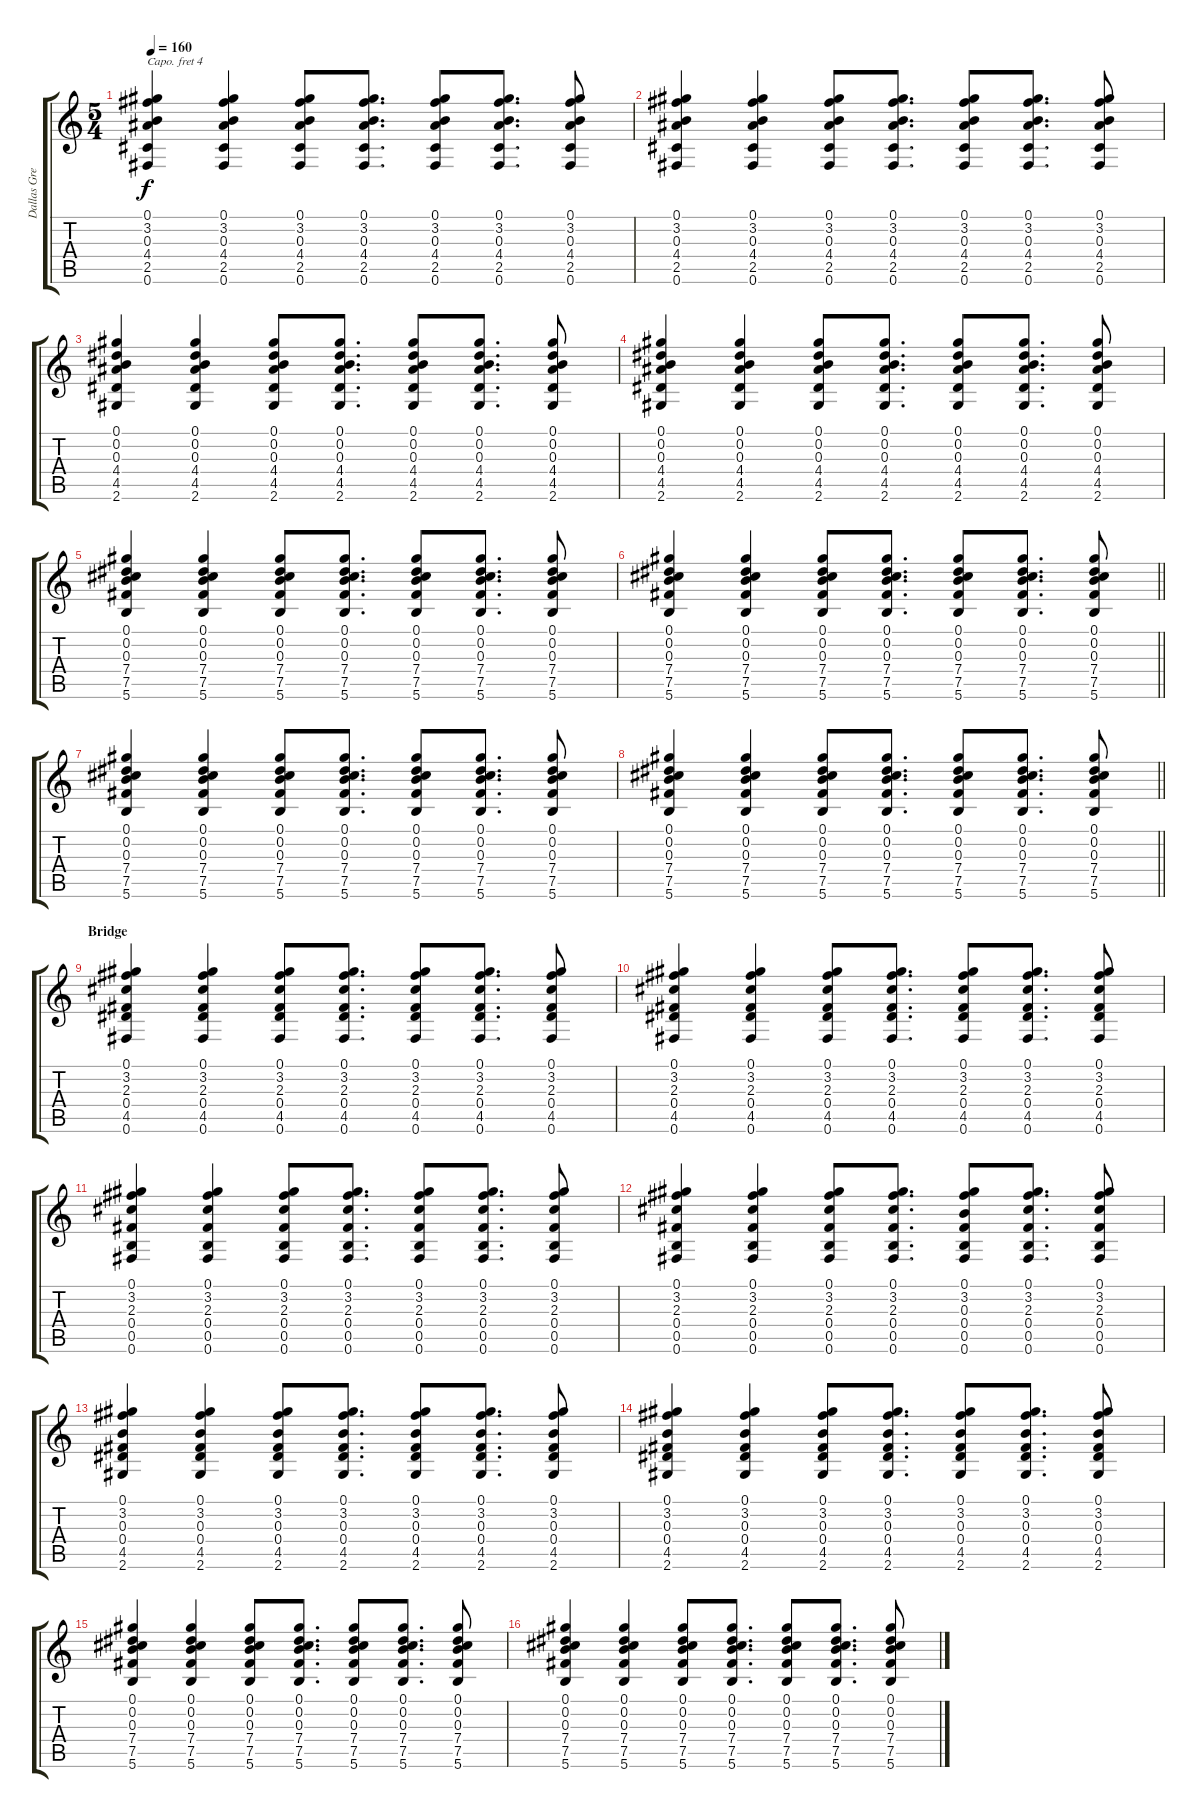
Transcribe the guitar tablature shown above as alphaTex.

\track ("Dallas Green" "Dallas Gre") {instrument acousticguitarsteel}
\staff {score tabs}
\capo 4
\tuning (E4 B3 G3 D3 G2 D2) {hide}
\ts (5 4)
\tempo 160
\clef g2
\ks c
(0.1 3.2 0.3 4.4 2.5 0.6).4{dy f} (0.1 3.2 0.3 4.4 2.5 0.6).4 (0.1 3.2 0.3 4.4 2.5 0.6).8 (0.1 3.2 0.3 4.4 2.5 0.6).8{d} (0.1 3.2 0.3 4.4 2.5 0.6).8 (0.1 3.2 0.3 4.4 2.5 0.6).8{d} (0.1 3.2 0.3 4.4 2.5 0.6).8 |
(0.1 3.2 0.3 4.4 2.5 0.6).4 (0.1 3.2 0.3 4.4 2.5 0.6).4 (0.1 3.2 0.3 4.4 2.5 0.6).8 (0.1 3.2 0.3 4.4 2.5 0.6).8{d} (0.1 3.2 0.3 4.4 2.5 0.6).8 (0.1 3.2 0.3 4.4 2.5 0.6).8{d} (0.1 3.2 0.3 4.4 2.5 0.6).8 |
(0.1 0.2 0.3 4.4 4.5 2.6).4 (0.1 0.2 0.3 4.4 4.5 2.6).4 (0.1 0.2 0.3 4.4 4.5 2.6).8 (0.1 0.2 0.3 4.4 4.5 2.6).8{d} (0.1 0.2 0.3 4.4 4.5 2.6).8 (0.1 0.2 0.3 4.4 4.5 2.6).8{d} (0.1 0.2 0.3 4.4 4.5 2.6).8 |
(0.1 0.2 0.3 4.4 4.5 2.6).4 (0.1 0.2 0.3 4.4 4.5 2.6).4 (0.1 0.2 0.3 4.4 4.5 2.6).8 (0.1 0.2 0.3 4.4 4.5 2.6).8{d} (0.1 0.2 0.3 4.4 4.5 2.6).8 (0.1 0.2 0.3 4.4 4.5 2.6).8{d} (0.1 0.2 0.3 4.4 4.5 2.6).8 |
(0.1 0.2 0.3 7.4 7.5 5.6).4 (0.1 0.2 0.3 7.4 7.5 5.6).4 (0.1 0.2 0.3 7.4 7.5 5.6).8 (0.1 0.2 0.3 7.4 7.5 5.6).8{d} (0.1 0.2 0.3 7.4 7.5 5.6).8 (0.1 0.2 0.3 7.4 7.5 5.6).8{d} (0.1 0.2 0.3 7.4 7.5 5.6).8 |
\barLineRight lightlight
(0.1 0.2 0.3 7.4 7.5 5.6).4 (0.1 0.2 0.3 7.4 7.5 5.6).4 (0.1 0.2 0.3 7.4 7.5 5.6).8 (0.1 0.2 0.3 7.4 7.5 5.6).8{d} (0.1 0.2 0.3 7.4 7.5 5.6).8 (0.1 0.2 0.3 7.4 7.5 5.6).8{d} (0.1 0.2 0.3 7.4 7.5 5.6).8 |
(0.1 0.2 0.3 7.4 7.5 5.6).4 (0.1 0.2 0.3 7.4 7.5 5.6).4 (0.1 0.2 0.3 7.4 7.5 5.6).8 (0.1 0.2 0.3 7.4 7.5 5.6).8{d} (0.1 0.2 0.3 7.4 7.5 5.6).8 (0.1 0.2 0.3 7.4 7.5 5.6).8{d} (0.1 0.2 0.3 7.4 7.5 5.6).8 |
\barLineRight lightlight
(0.1 0.2 0.3 7.4 7.5 5.6).4 (0.1 0.2 0.3 7.4 7.5 5.6).4 (0.1 0.2 0.3 7.4 7.5 5.6).8 (0.1 0.2 0.3 7.4 7.5 5.6).8{d} (0.1 0.2 0.3 7.4 7.5 5.6).8 (0.1 0.2 0.3 7.4 7.5 5.6).8{d} (0.1 0.2 0.3 7.4 7.5 5.6).8 |
\section ("" "Bridge")
(0.1 3.2 2.3 0.4 4.5 0.6).4 (0.1 3.2 2.3 0.4 4.5 0.6).4 (0.1 3.2 2.3 0.4 4.5 0.6).8 (0.1 3.2 2.3 0.4 4.5 0.6).8{d} (0.1 3.2 2.3 0.4 4.5 0.6).8 (0.1 3.2 2.3 0.4 4.5 0.6).8{d} (0.1 3.2 2.3 0.4 4.5 0.6).8 |
(0.1 3.2 2.3 0.4 4.5 0.6).4 (0.1 3.2 2.3 0.4 4.5 0.6).4 (0.1 3.2 2.3 0.4 4.5 0.6).8 (0.1 3.2 2.3 0.4 4.5 0.6).8{d} (0.1 3.2 2.3 0.4 4.5 0.6).8 (0.1 3.2 2.3 0.4 4.5 0.6).8{d} (0.1 3.2 2.3 0.4 4.5 0.6).8 |
(0.1 3.2 2.3 0.4 0.5 0.6).4 (0.1 3.2 2.3 0.4 0.5 0.6).4 (0.1 3.2 2.3 0.4 0.5 0.6).8 (0.1 3.2 2.3 0.4 0.5 0.6).8{d} (0.1 3.2 2.3 0.4 0.5 0.6).8 (0.1 3.2 2.3 0.4 0.5 0.6).8{d} (0.1 3.2 2.3 0.4 0.5 0.6).8 |
(0.1 3.2 2.3 0.4 0.5 0.6).4 (0.1 3.2 2.3 0.4 0.5 0.6).4 (0.1 3.2 2.3 0.4 0.5 0.6).8 (0.1 3.2 2.3 0.4 0.5 0.6).8{d} (0.1 3.2 0.3 0.4 0.5 0.6).8 (0.1 3.2 2.3 0.4 0.5 0.6).8{d} (0.1 3.2 2.3 0.4 0.5 0.6).8 |
(0.1 3.2 0.3 0.4 4.5 2.6).4 (0.1 3.2 0.3 0.4 4.5 2.6).4 (0.1 3.2 0.3 0.4 4.5 2.6).8 (0.1 3.2 0.3 0.4 4.5 2.6).8{d} (0.1 3.2 0.3 0.4 4.5 2.6).8 (0.1 3.2 0.3 0.4 4.5 2.6).8{d} (0.1 3.2 0.3 0.4 4.5 2.6).8 |
(0.1 3.2 0.3 0.4 4.5 2.6).4 (0.1 3.2 0.3 0.4 4.5 2.6).4 (0.1 3.2 0.3 0.4 4.5 2.6).8 (0.1 3.2 0.3 0.4 4.5 2.6).8{d} (0.1 3.2 0.3 0.4 4.5 2.6).8 (0.1 3.2 0.3 0.4 4.5 2.6).8{d} (0.1 3.2 0.3 0.4 4.5 2.6).8 |
(0.1 0.2 0.3 7.4 7.5 5.6).4 (0.1 0.2 0.3 7.4 7.5 5.6).4 (0.1 0.2 0.3 7.4 7.5 5.6).8 (0.1 0.2 0.3 7.4 7.5 5.6).8{d} (0.1 0.2 0.3 7.4 7.5 5.6).8 (0.1 0.2 0.3 7.4 7.5 5.6).8{d} (0.1 0.2 0.3 7.4 7.5 5.6).8 |
(0.1 0.2 0.3 7.4 7.5 5.6).4 (0.1 0.2 0.3 7.4 7.5 5.6).4 (0.1 0.2 0.3 7.4 7.5 5.6).8 (0.1 0.2 0.3 7.4 7.5 5.6).8{d} (0.1 0.2 0.3 7.4 7.5 5.6).8 (0.1 0.2 0.3 7.4 7.5 5.6).8{d} (0.1 0.2 0.3 7.4 7.5 5.6).8
